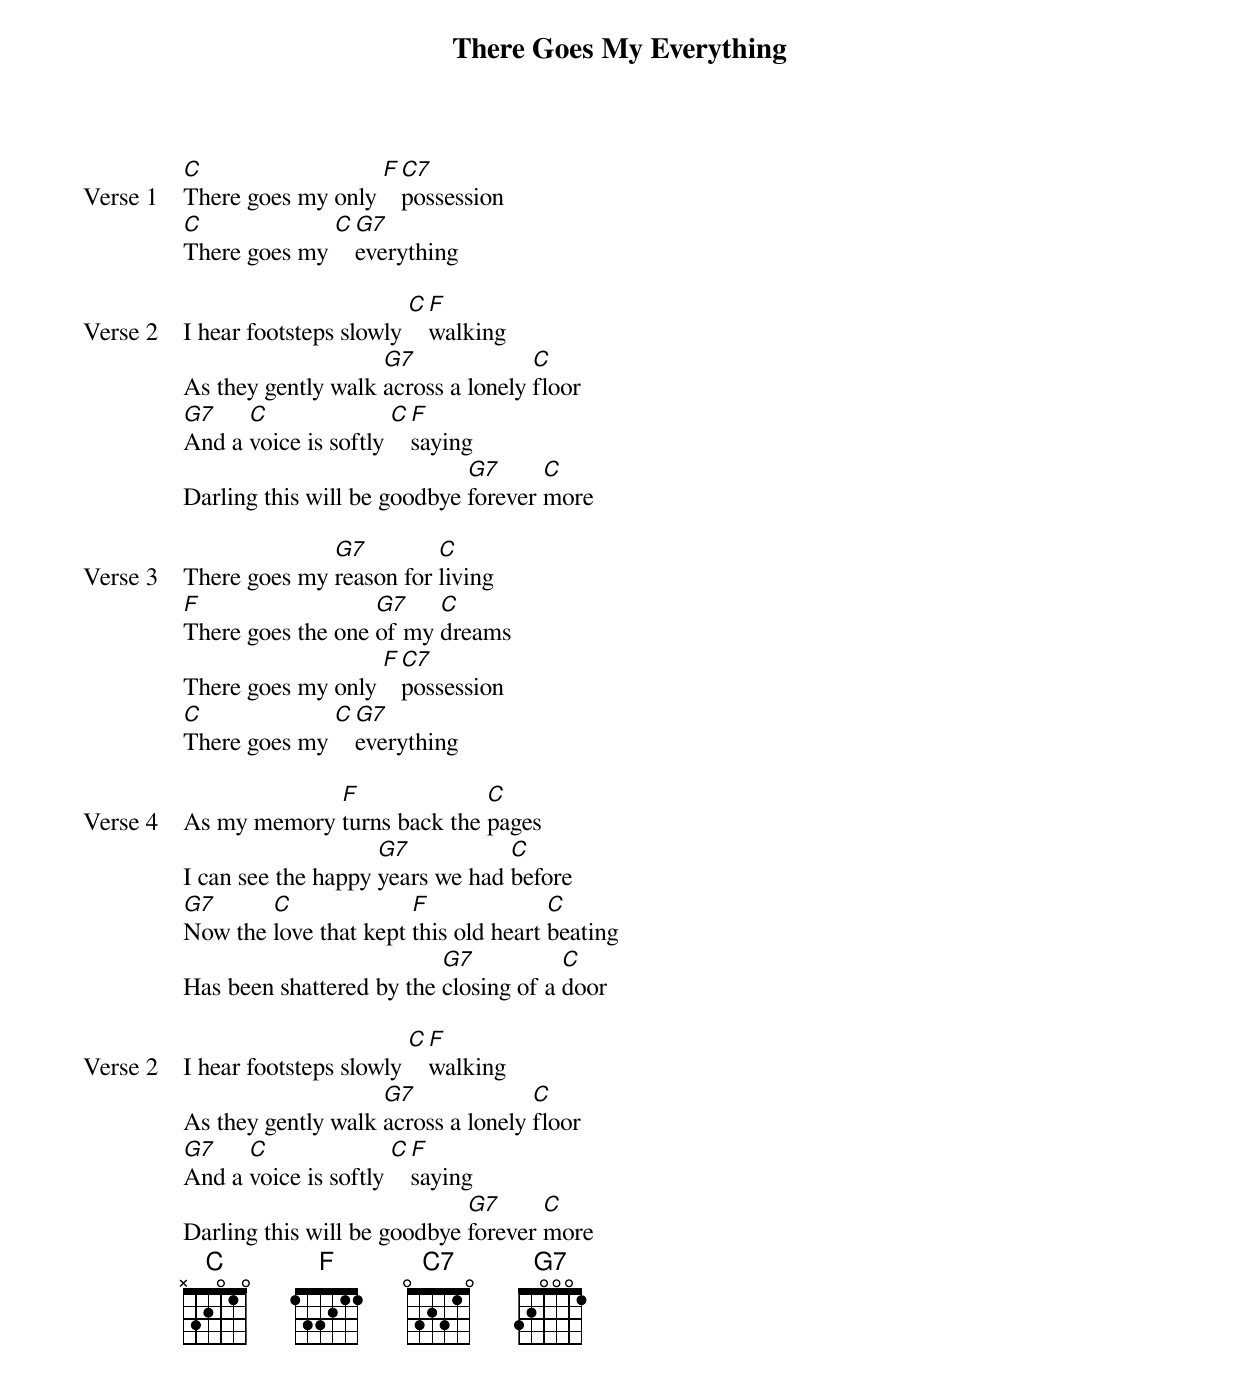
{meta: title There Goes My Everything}
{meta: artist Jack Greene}

{start_of_verse: Verse 1}
[C]There goes my only [F][C7]possession
[C]There goes my [C][G7]everything
{end_of_verse}

{start_of_verse: Verse 2}
I hear footsteps slowly [C][F]walking
As they gently walk [G7]across a lonely [C]floor
[G7]And a [C]voice is softly [C][F]saying
Darling this will be goodbye [G7]forever [C]more
{end_of_verse}

{start_of_verse: Verse 3}
There goes my [G7]reason for [C]living
[F]There goes the one [G7]of my [C]dreams
There goes my only [F][C7]possession
[C]There goes my [C][G7]everything
{end_of_verse}

{start_of_verse: Verse 4}
As my memory [F]turns back the [C]pages
I can see the happy [G7]years we had [C]before
[G7]Now the [C]love that kept [F]this old heart [C]beating
Has been shattered by the [G7]closing of a [C]door
{end_of_verse}

{start_of_verse: Verse 2}
I hear footsteps slowly [C][F]walking
As they gently walk [G7]across a lonely [C]floor
[G7]And a [C]voice is softly [C][F]saying
Darling this will be goodbye [G7]forever [C]more
{end_of_verse}
